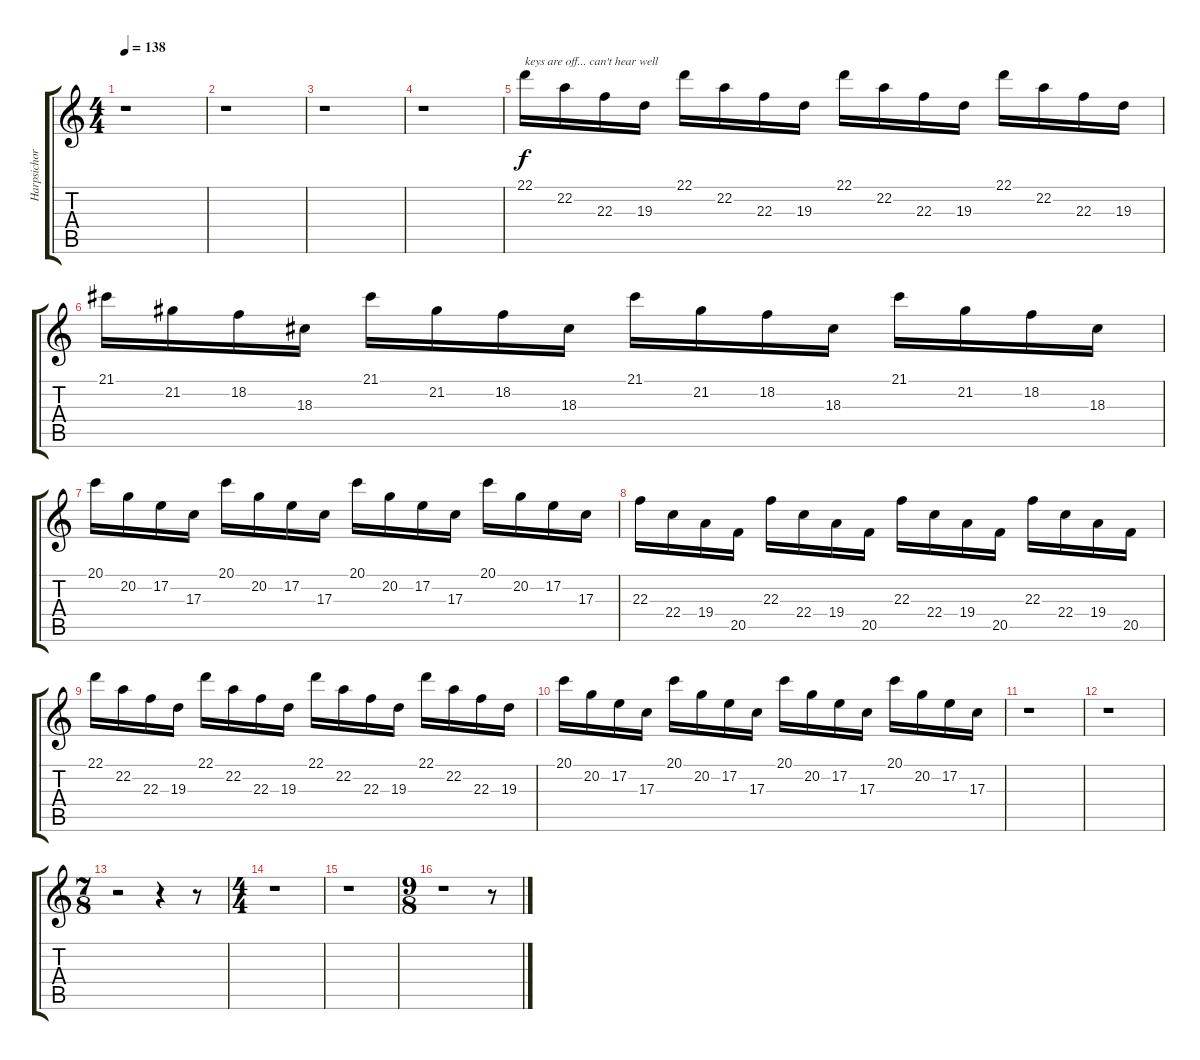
\track ("Harpsichord" "Harpsichor") {instrument harpsichord}
\staff {score tabs}
\tuning (E4 B3 G3 D3 A2 E2) {hide}
\ts (4 4)
\tempo 138
\clef g2
\ks c
r.1{dy f} |
r.1 |
r.1 |
r.1 |
22.1.16{txt "keys are off... can't hear well"} 22.2.16 22.3.16 19.3.16 22.1.16 22.2.16 22.3.16 19.3.16 22.1.16 22.2.16 22.3.16 19.3.16 22.1.16 22.2.16 22.3.16 19.3.16 |
21.1.16 21.2.16 18.2.16 18.3.16 21.1.16 21.2.16 18.2.16 18.3.16 21.1.16 21.2.16 18.2.16 18.3.16 21.1.16 21.2.16 18.2.16 18.3.16 |
20.1.16 20.2.16 17.2.16 17.3.16 20.1.16 20.2.16 17.2.16 17.3.16 20.1.16 20.2.16 17.2.16 17.3.16 20.1.16 20.2.16 17.2.16 17.3.16 |
22.3.16 22.4.16 19.4.16 20.5.16 22.3.16 22.4.16 19.4.16 20.5.16 22.3.16 22.4.16 19.4.16 20.5.16 22.3.16 22.4.16 19.4.16 20.5.16 |
22.1.16 22.2.16 22.3.16 19.3.16 22.1.16 22.2.16 22.3.16 19.3.16 22.1.16 22.2.16 22.3.16 19.3.16 22.1.16 22.2.16 22.3.16 19.3.16 |
20.1.16 20.2.16 17.2.16 17.3.16 20.1.16 20.2.16 17.2.16 17.3.16 20.1.16 20.2.16 17.2.16 17.3.16 20.1.16 20.2.16 17.2.16 17.3.16 |
r.1 |
r.1 |
\ts (7 8)
\section ("" "")
r.2 r.4 r.8 |
\ts (4 4)
r.1 |
r.1 |
\ts (9 8)
r.1 r.8
